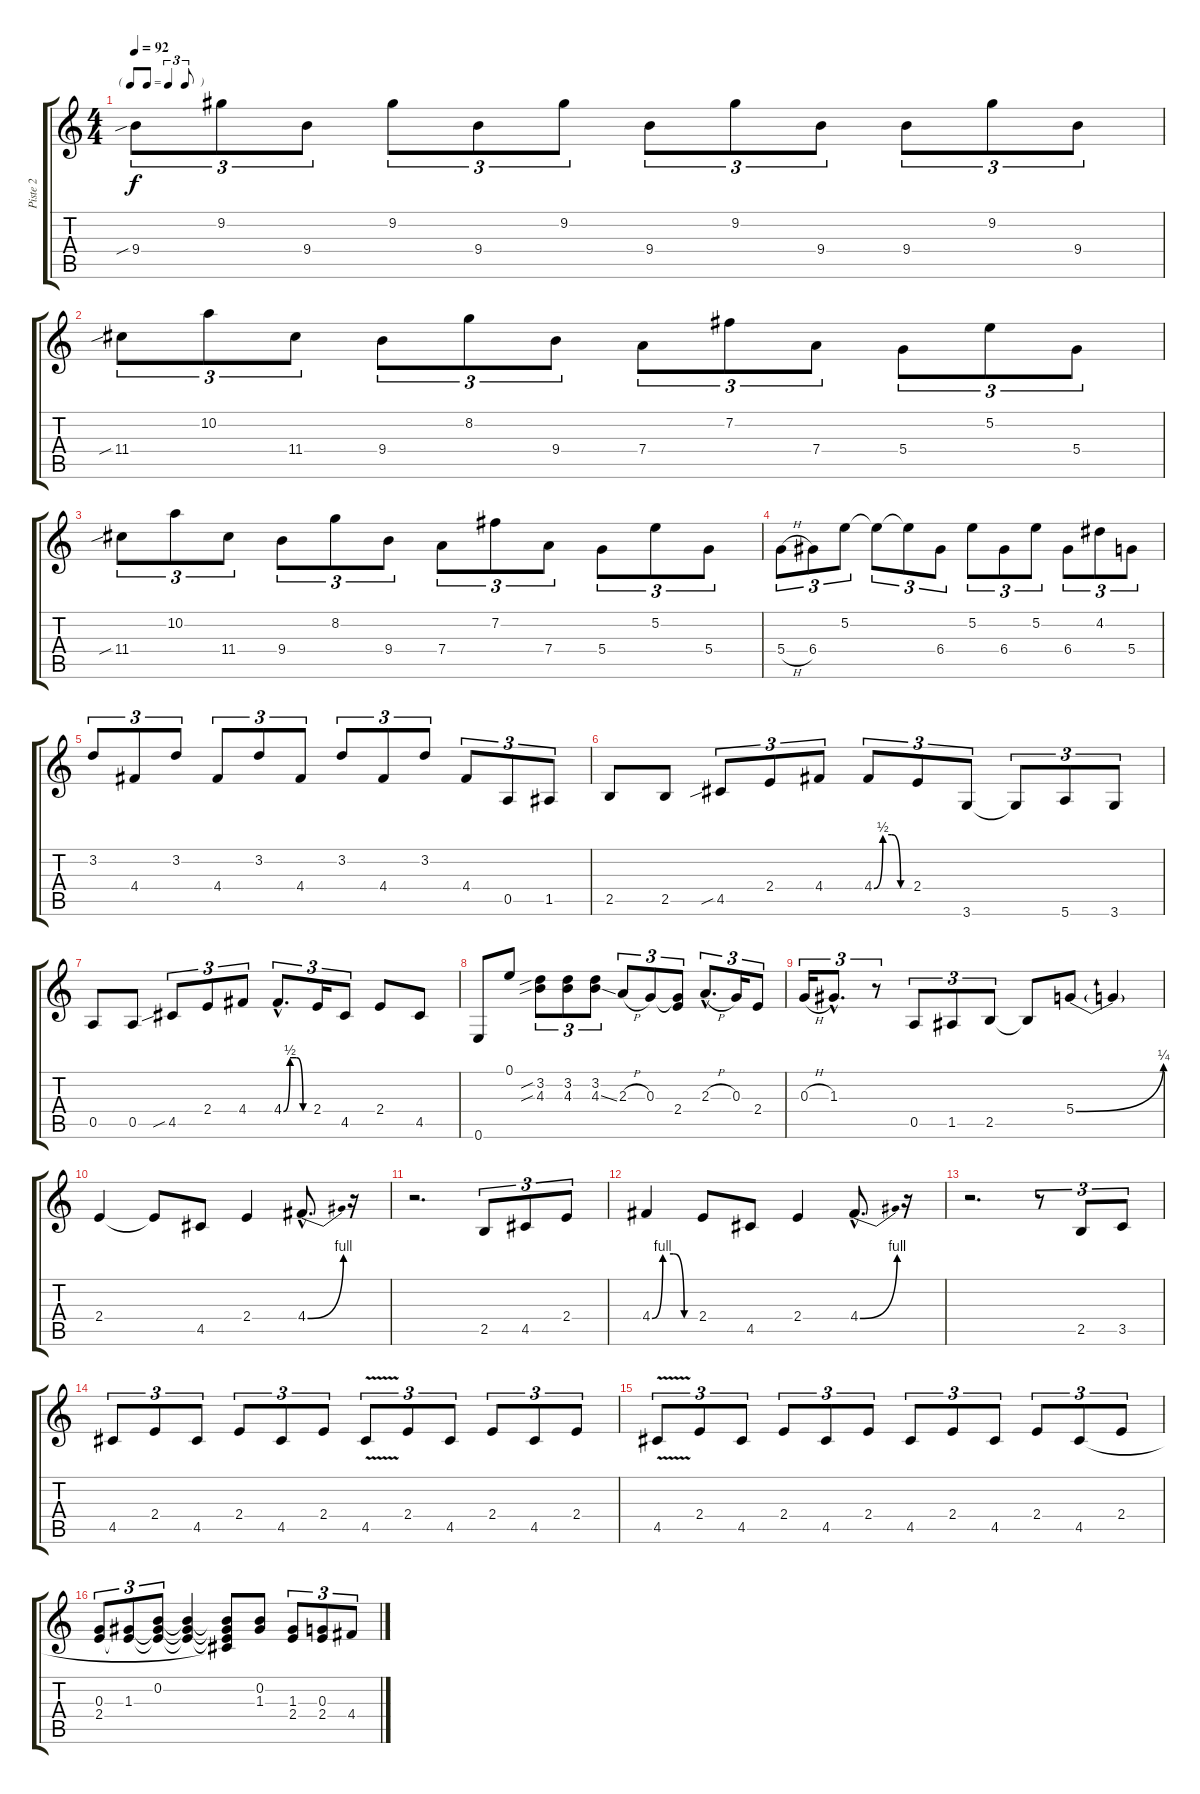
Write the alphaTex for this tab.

\track ("Piste 2" "Piste 2") {instrument electricguitarclean}
\staff {score tabs}
\tuning (E4 B3 G3 D3 A2 E2) {hide}
\ts (4 4)
\tf triplet8th
\tempo 92
\clef g2
\ks c
9.4{sib}.8{tu (3 2) dy f} 9.2.8{tu (3 2)} 9.4.8{tu (3 2)} 9.2.8{tu (3 2)} 9.4.8{tu (3 2)} 9.2.8{tu (3 2)} 9.4.8{tu (3 2)} 9.2.8{tu (3 2)} 9.4.8{tu (3 2)} 9.4.8{tu (3 2)} 9.2.8{tu (3 2)} 9.4.8{tu (3 2)} |
11.4{sib}.8{tu (3 2)} 10.2.8{tu (3 2)} 11.4.8{tu (3 2)} 9.4.8{tu (3 2)} 8.2.8{tu (3 2)} 9.4.8{tu (3 2)} 7.4.8{tu (3 2)} 7.2.8{tu (3 2)} 7.4.8{tu (3 2)} 5.4.8{tu (3 2)} 5.2.8{tu (3 2)} 5.4.8{tu (3 2)} |
11.4{sib}.8{tu (3 2)} 10.2.8{tu (3 2)} 11.4.8{tu (3 2)} 9.4.8{tu (3 2)} 8.2.8{tu (3 2)} 9.4.8{tu (3 2)} 7.4.8{tu (3 2)} 7.2.8{tu (3 2)} 7.4.8{tu (3 2)} 5.4.8{tu (3 2)} 5.2.8{tu (3 2)} 5.4.8{tu (3 2)} |
5.4{h}.8{tu (3 2)} 6.4.8{tu (3 2)} 5.2.8{tu (3 2)} 5.2{t}.8{tu (3 2)} 5.2{t}.8{tu (3 2)} 6.4.8{tu (3 2)} 5.2.8{tu (3 2)} 6.4.8{tu (3 2)} 5.2.8{tu (3 2)} 6.4.8{tu (3 2)} 4.2.8{tu (3 2)} 5.4.8{tu (3 2)} |
3.2.8{tu (3 2)} 4.4.8{tu (3 2)} 3.2.8{tu (3 2)} 4.4.8{tu (3 2)} 3.2.8{tu (3 2)} 4.4.8{tu (3 2)} 3.2.8{tu (3 2)} 4.4.8{tu (3 2)} 3.2.8{tu (3 2)} 4.4.8{tu (3 2)} 0.5.8{tu (3 2)} 1.5.8{tu (3 2)} |
2.5.8 2.5.8 4.5{sib}.8{tu (3 2)} 2.4.8{tu (3 2)} 4.4.8{tu (3 2)} 4.4{be (custom 0 0 15 2 30 2 45 0 60 0)}.8{tu (3 2)} 2.4.8{tu (3 2)} 3.6.8{tu (3 2)} 3.6{t}.8{tu (3 2)} 5.6.8{tu (3 2)} 3.6.8{tu (3 2)} |
0.5.8 0.5.8 4.5{sib}.8{tu (3 2)} 2.4.8{tu (3 2)} 4.4.8{tu (3 2)} 4.4{be (custom 0 0 15 2 30 2 45 0 60 0) hac}.8{d tu (3 2)} 2.4.16{tu (3 2)} 4.5.8{tu (3 2)} 2.4.8 4.5.8 |
0.6.8 0.1.8 (3.2{sib} 4.3{sib}).8{tu (3 2)} (3.2 4.3).8{tu (3 2)} (3.2 4.3{ss}).8{tu (3 2)} 2.3{h}.8{tu (3 2)} 0.3.8{tu (3 2)} (0.3{t} 2.4).8{tu (3 2)} 2.3{h hac}.8{d tu (3 2)} 0.3.16{tu (3 2)} 2.4.8{tu (3 2)} |
0.3{h}.16{tu (3 2)} 1.3{hac}.8{d tu (3 2)} r.8{tu (3 2)} 0.5.8{tu (3 2)} 1.5.8{tu (3 2)} 2.5.8{tu (3 2)} 2.5{t}.8 5.4{be (bend 0 0 60 1)}.8 5.4{t}.4 |
2.4.4 2.4{t}.8 4.5.8 2.4.4 4.4{be (bend 0 0 60 4) hac}.8{d} r.16 |
r.2{d} 2.5.8{tu (3 2)} 4.5.8{tu (3 2)} 2.4.8{tu (3 2)} |
4.4{be (custom 0 0 15 4 30 4 45 0 60 0)}.4 2.4.8 4.5.8 2.4.4 4.4{be (bend 0 0 60 4) hac}.8{d} r.16 |
r.2{d} r.8{tu (3 2)} 2.5.8{tu (3 2)} 3.5.8{tu (3 2)} |
4.5.8{tu (3 2)} 2.4.8{tu (3 2)} 4.5.8{tu (3 2)} 2.4.8{tu (3 2)} 4.5.8{tu (3 2)} 2.4.8{tu (3 2)} 4.5{v}.8{tu (3 2)} 2.4.8{tu (3 2)} 4.5.8{tu (3 2)} 2.4.8{tu (3 2)} 4.5.8{tu (3 2)} 2.4.8{tu (3 2)} |
4.5{v}.8{tu (3 2)} 2.4.8{tu (3 2)} 4.5.8{tu (3 2)} 2.4.8{tu (3 2)} 4.5.8{tu (3 2)} 2.4.8{tu (3 2)} 4.5.8{tu (3 2)} 2.4.8{tu (3 2)} 4.5.8{tu (3 2)} 2.4.8{tu (3 2)} 4.5.8{tu (3 2)} 2.4.8{tu (3 2)} |
(0.3 2.4).8{tu (3 2)} (1.3 2.4{t}).8{tu (3 2)} (0.2 1.3{t} 2.4{t}).8{tu (3 2)} (0.2{t} 1.3{t} 2.4{t}).4 (0.2{t} 1.3{t} 2.4{t} 4.5{t}).8 (0.2 1.3).8 (1.3 2.4).8{tu (3 2)} (0.3 2.4).8{tu (3 2)} 4.4.8{tu (3 2)}
